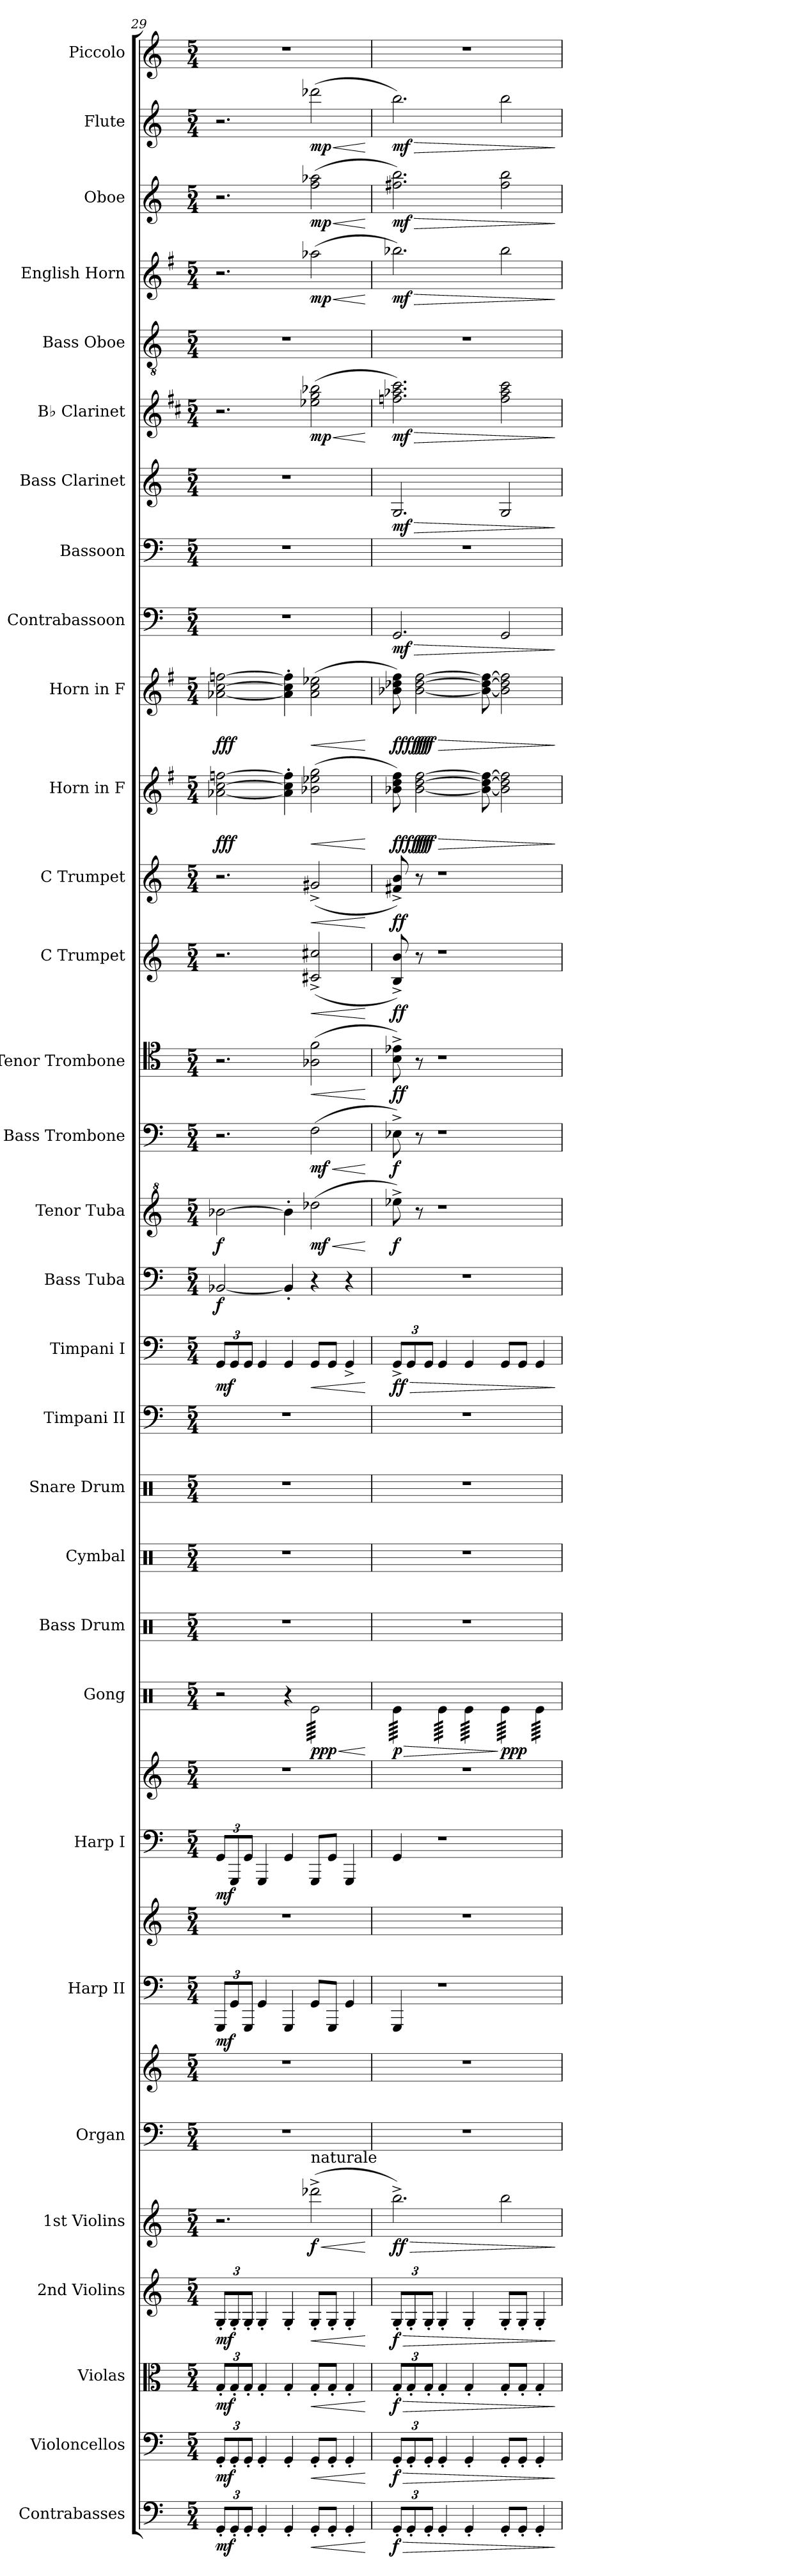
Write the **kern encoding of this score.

**kern	**dynam	**kern	**dynam	**kern	**dynam	**kern	**dynam	**kern	**dynam	**kern	**kern	**kern	**kern	**dynam	**kern	**kern	**dynam	**kern	**dynam	**kern	**kern	**kern	**kern	**kern	**dynam	**kern	**dynam	**kern	**dynam	**kern	**dynam	**kern	**dynam	**kern	**dynam	**kern	**dynam	**kern	**dynam	**kern	**dynam	**kern	**dynam	**kern	**kern	**dynam	**kern	**dynam	**kern	**kern	**dynam	**kern	**dynam	**kern	**dynam	**kern
*part31	*part31	*part30	*part30	*part29	*part29	*part28	*part28	*part27	*part27	*part26	*part26	*part25	*part25	*part25	*part24	*part24	*part24	*part23	*part23	*part22	*part21	*part20	*part19	*part18	*part18	*part17	*part17	*part16	*part16	*part15	*part15	*part14	*part14	*part13	*part13	*part12	*part12	*part11	*part11	*part10	*part10	*part9	*part9	*part8	*part7	*part7	*part6	*part6	*part5	*part4	*part4	*part3	*part3	*part2	*part2	*part1
*staff34	*staff34	*staff33	*staff33	*staff32	*staff32	*staff31	*staff31	*staff30	*staff30	*staff29	*staff28	*staff27	*staff26	*staff26/27	*staff25	*staff24	*staff24/25	*staff23	*staff23	*staff22	*staff21	*staff20	*staff19	*staff18	*staff18	*staff17	*staff17	*staff16	*staff16	*staff15	*staff15	*staff14	*staff14	*staff13	*staff13	*staff12	*staff12	*staff11	*staff11	*staff10	*staff10	*staff9	*staff9	*staff8	*staff7	*staff7	*staff6	*staff6	*staff5	*staff4	*staff4	*staff3	*staff3	*staff2	*staff2	*staff1
*I"Contrabasses	*	*I"Violoncellos	*	*I"Violas	*	*I"2nd Violins	*	*I"1st Violins	*	*I"Organ	*	*I"Harp II	*	*	*I"Harp I	*	*	*I"Gong	*	*I"Bass Drum	*I"Cymbal	*I"Snare Drum	*I"Timpani II	*I"Timpani I	*	*I"Bass Tuba	*	*I"Tenor Tuba	*	*I"Bass Trombone	*	*I"Tenor Trombone	*	*I"C Trumpet	*	*I"C Trumpet	*	*I"Horn in F	*	*I"Horn in F	*	*I"Contrabassoon	*	*I"Bassoon	*I"Bass Clarinet	*	*I"B♭ Clarinet	*	*I"Bass Oboe	*I"English Horn	*	*I"Oboe	*	*I"Flute	*	*I"Piccolo
*I'Cbs.	*	*I'Vcs.	*	*I'Vlas.	*	*I'Vlns.	*	*I'Vlns.	*	*I'Org.	*	*I'Hrp.	*	*	*I'Hrp.	*	*	*	*	*I'B. Dr.	*I'Cym.	*I'Sn. Dr.	*I'Timp.	*I'Timp.	*	*I'Tba.	*	*	*	*I'B. Tbn.	*	*I'T. Tbn.	*	*I'C Tpt.	*	*I'C Tpt.	*	*	*	*	*	*I'Cbsn.	*	*I'Bsn.	*I'B. Cl.	*	*I'B♭ Cl.	*	*	*I'E. Hn.	*	*I'Ob.	*	*I'Fl.	*	*I'Picc.
*clefF4	*	*clefF4	*	*clefC3	*	*clefG2	*	*clefG2	*	*clefF4	*clefG2	*clefF4	*clefG2	*	*clefF4	*clefG2	*	*clefX	*	*clefX	*clefX	*clefX	*clefF4	*clefF4	*	*clefF4	*	*clefG^2	*	*clefF4	*	*clefC4	*	*clefG2	*	*clefG2	*	*clefG2	*	*clefG2	*	*clefF4	*	*clefF4	*clefG2	*	*clefG2	*	*clefGv2	*clefG2	*	*clefG2	*	*clefG2	*	*clefG2
*ITrd7c12	*	*	*	*	*	*	*	*	*	*	*	*	*	*	*	*	*	*	*	*	*	*	*	*	*	*	*	*ITrd15c26	*	*	*	*	*	*	*	*	*	*ITrd4c7	*	*ITrd4c7	*	*ITrd7c12	*	*	*ITrd8c14	*	*ITrd1c2	*	*	*ITrd4c7	*	*	*	*	*	*ITrd-7c-12
*k[]	*	*k[]	*	*k[]	*	*k[]	*	*k[]	*	*k[]	*k[]	*k[]	*k[]	*	*k[]	*k[]	*	*k[]	*	*k[]	*k[]	*k[]	*k[]	*k[]	*	*k[]	*	*k[]	*	*k[]	*	*k[]	*	*k[]	*	*k[]	*	*k[]	*	*k[]	*	*k[]	*	*k[]	*k[]	*	*k[]	*	*k[]	*k[]	*	*k[]	*	*k[]	*	*k[]
*M5/4	*	*M5/4	*	*M5/4	*	*M5/4	*	*M5/4	*	*M5/4	*M5/4	*M5/4	*M5/4	*	*M5/4	*M5/4	*	*M5/4	*	*M5/4	*M5/4	*M5/4	*M5/4	*M5/4	*	*M5/4	*	*M5/4	*	*M5/4	*	*M5/4	*	*M5/4	*	*M5/4	*	*M5/4	*	*M5/4	*	*M5/4	*	*M5/4	*M5/4	*	*M5/4	*	*M5/4	*M5/4	*	*M5/4	*	*M5/4	*	*M5/4
*Xbrackettup	*	*Xbrackettup	*	*Xbrackettup	*	*Xbrackettup	*	*	*	*	*	*Xbrackettup	*	*	*Xbrackettup	*	*	*	*	*	*	*	*	*Xbrackettup	*	*	*	*	*	*	*	*	*	*	*	*	*	*	*	*	*	*	*	*	*	*	*	*	*	*	*	*	*	*	*	*
=29	=29	=29	=29	=29	=29	=29	=29	=29	=29	=29	=29	=29	=29	=29	=29	=29	=29	=29	=29	=29	=29	=29	=29	=29	=29	=29	=29	=29	=29	=29	=29	=29	=29	=29	=29	=29	=29	=29	=29	=29	=29	=29	=29	=29	=29	=29	=29	=29	=29	=29	=29	=29	=29	=29	=29	=29
!	!LO:DY:b	!	!LO:DY:b	!	!LO:DY:b	!	!LO:DY:b	!	!	!	!	!	!	!LO:DY:b=2	!	!	!LO:DY:b=2	!	!	!	!	!	!	!	!LO:DY:b	!	!LO:DY:b	!	!LO:DY:b	!	!	!	!	!	!	!	!	!	!LO:DY:b	!	!	!	!	!	!	!	!	!	!	!	!	!	!	!	!	!
!	!	!	!	!	!	!	!	!	!	!	!	!	!	!	!	!	!	!	!	!	!	!	!	!	!	!	!	!	!	!	!	!	!	!	!	!	!	!	!LO:DY:n=1:b	!	!	!	!	!	!	!	!	!	!	!	!	!	!	!	!	!
!	!	!	!	!	!	!	!	!	!	!	!	!	!	!	!	!	!	!	!	!	!	!	!	!	!	!	!	!	!	!	!	!	!	!	!	!	!	!	!LO:DY:n=2:b	!	!LO:DY:b	!	!	!	!	!	!	!	!	!	!	!	!	!	!	!
!	!	!	!	!	!	!	!	!	!	!	!	!	!	!	!	!	!	!	!	!	!	!	!	!	!	!	!	!	!	!	!	!	!	!	!	!	!	!	!	!	!LO:DY:n=1:b	!	!	!	!	!	!	!	!	!	!	!	!	!	!	!
!	!	!	!	!	!	!	!	!	!	!	!	!	!	!	!	!	!	!	!	!	!	!	!	!	!	!	!	!	!	!	!	!	!	!	!	!	!	!	!	!	!LO:DY:n=2:b	!	!	!	!	!	!	!	!	!	!	!	!	!	!	!
12GGG'/L	mf	12GG'/L	mf	12G'/L	mf	12G'/L	mf	2.r	.	4%5r	4%5r	12GGG/L	4%5r	mf	12GG/L	4%5r	mf	2r	.	4%5r	4%5r	4%5r	4%5r	12GG/L	mf	[2BB-X/	f	[2B-X\	f	2.r	.	2.r	.	2.r	.	2.r	.	[2d-X\ [2f\ [2b-X\	f f f	[2d-X\ [2f\ [2b-X\	f f f	4%5r	.	4%5r	4%5r	.	2.r	.	4%5r	2.r	.	2.r	.	2.r	.	4%5r
12GGG'/	.	12GG'/	.	12G'/	.	12G'/	.	.	.	.	.	12GG/	.	.	12GGG/	.	.	.	.	.	.	.	.	12GG/	.	.	.	.	.	.	.	.	.	.	.	.	.	.	.	.	.	.	.	.	.	.	.	.	.	.	.	.	.	.	.	.
12GGG'/J	.	12GG'/J	.	12G'/J	.	12G'/J	.	.	.	.	.	12GGG/J	.	.	12GG/J	.	.	.	.	.	.	.	.	12GG/J	.	.	.	.	.	.	.	.	.	.	.	.	.	.	.	.	.	.	.	.	.	.	.	.	.	.	.	.	.	.	.	.
4GGG'/	.	4GG'/	.	4G'/	.	4G'/	.	.	.	.	.	4GG/	.	.	4GGG/	.	.	.	.	.	.	.	.	4GG/	.	.	.	.	.	.	.	.	.	.	.	.	.	.	.	.	.	.	.	.	.	.	.	.	.	.	.	.	.	.	.	.
4GGG'/	.	4GG'/	.	4G'/	.	4G'/	.	.	.	.	.	4GGG/	.	.	4GG/	.	.	4r	.	.	.	.	.	4GG/	.	4BB-'/]	.	4B-'\]	.	.	.	.	.	.	.	.	.	4d-\]' 4f\]' 4b-\]'	.	4d-\]' 4f\]' 4b-\]'	.	.	.	.	.	.	.	.	.	.	.	.	.	.	.	.
!	!	!	!	!	!	!	!	!LO:TX:a:t=naturale	!	!	!	!	!	!	!	!	!	!	!	!	!	!	!	!	!	!	!	!	!	!	!	!	!	!	!	!	!	!	!	!	!	!	!	!	!	!	!	!	!	!	!	!	!	!	!	!
!	!LO:HP:b	!	!LO:HP:b	!	!LO:HP:b	!	!LO:HP:b	!	!LO:HP:b	!	!	!	!	!	!	!	!	!	!LO:HP:b	!	!	!	!	!	!LO:HP:b	!	!	!	!LO:HP:b	!	!LO:HP:b	!	!LO:HP:b	!	!LO:HP:b	!	!LO:HP:b	!	!LO:HP:b	!	!LO:HP:b	!	!	!	!	!	!	!LO:HP:b	!	!	!LO:HP:b	!	!LO:HP:b	!	!LO:HP:b	!
!	!	!	!	!	!	!	!	!	!LO:DY:n=1:b	!	!	!	!	!	!	!	!	!	!LO:DY:n=1:b	!	!	!	!	!	!	!	!	!	!LO:DY:n=1:b	!	!LO:DY:n=1:b	!	!LO:DY:n=1:b	!	!	!	!	!	!	!	!	!	!	!	!	!	!	!	!	!	!	!	!	!	!	!
!	!	!	!	!	!	!	!	!	!	!	!	!	!	!	!	!	!	!	!	!	!	!	!	!	!	!	!	!	!	!	!	!	!LO:DY:n=2:b	!	!LO:DY:n=1:b	!	!	!	!	!	!	!	!	!	!	!	!	!	!	!	!	!	!	!	!	!
!	!	!	!	!	!	!	!	!	!	!	!	!	!	!	!	!	!	!	!	!	!	!	!	!	!	!	!	!	!	!	!	!	!	!	!LO:DY:n=2:b	!	!LO:DY:n=1:b	!	!	!	!	!	!	!	!	!	!	!	!	!	!	!	!	!	!	!
!	!	!	!	!	!	!	!	!	!	!	!	!	!	!	!	!	!	!	!	!	!	!	!	!	!	!	!	!	!	!	!	!	!	!	!	!	!LO:DY:n=2:b	!	!LO:DY:n=3:b	!	!	!	!	!	!	!	!	!	!	!	!	!	!	!	!	!
!	!	!	!	!	!	!	!	!	!	!	!	!	!	!	!	!	!	!	!	!	!	!	!	!	!	!	!	!	!	!	!	!	!	!	!	!	!	!	!LO:DY:n=4:b	!	!	!	!	!	!	!	!	!	!	!	!	!	!	!	!	!
!	!	!	!	!	!	!	!	!	!	!	!	!	!	!	!	!	!	!	!	!	!	!	!	!	!	!	!	!	!	!	!	!	!	!	!	!	!	!	!LO:DY:n=5:b	!	!LO:DY:n=3:b	!	!	!	!	!	!	!	!	!	!	!	!	!	!	!
!	!	!	!	!	!	!	!	!	!	!	!	!	!	!	!	!	!	!	!	!	!	!	!	!	!	!	!	!	!	!	!	!	!	!	!	!	!	!	!	!	!LO:DY:n=4:b	!	!	!	!	!	!	!	!	!	!	!	!	!	!	!
!	!	!	!	!	!	!	!	!	!	!	!	!	!	!	!	!	!	!	!	!	!	!	!	!	!	!	!	!	!	!	!	!	!	!	!	!	!	!	!	!	!LO:DY:n=5:b	!	!	!	!	!	!	!LO:DY:n=1:b	!	!	!LO:DY:n=1:b	!	!LO:DY:n=1:b	!	!LO:DY:n=1:b	!
*	*	*	*	*	*	*	*	*	*	*	*	*	*	*	*	*	*	*tremolo	*	*	*	*	*	*	*	*	*	*	*	*	*	*	*	*	*	*	*	*	*	*	*	*	*	*	*	*	*	*	*	*	*	*	*	*	*	*
8GGG'/L	<	8GG'/L	<	8G'/L	<	8G'/L	<	(2ddd-X^\	< f	.	.	8GG/L	.	.	8GGG/L	.	.	64Re\LLLL	< ppp	.	.	.	.	8GG/L	<	4r	.	(2d-X\	< mf	(2F\	< mf	(2A-X\ 2f\	< mf mf	(2c#X/^ 2cc#X/^	< mf mf	(2g#X^/	< mf mf	(2e-X\ 2a-X\ 2cc\	< mf mf mf	(2d-\ 2f\ 2a-X\	< mf mf mf	.	.	.	.	.	(2dd-X\ 2ff\ 2aa-X\	< mp	.	(2dd-X\	< mp	(2ff\ 2aa-X\	< mp	(2ddd-X\	< mp	.
.	.	.	.	.	.	.	.	.	.	.	.	.	.	.	.	.	.	64Re\	.	.	.	.	.	.	.	.	.	.	.	.	.	.	.	.	.	.	.	.	.	.	.	.	.	.	.	.	.	.	.	.	.	.	.	.	.	.
.	.	.	.	.	.	.	.	.	.	.	.	.	.	.	.	.	.	64Re\	.	.	.	.	.	.	.	.	.	.	.	.	.	.	.	.	.	.	.	.	.	.	.	.	.	.	.	.	.	.	.	.	.	.	.	.	.	.
.	.	.	.	.	.	.	.	.	.	.	.	.	.	.	.	.	.	64Re\	.	.	.	.	.	.	.	.	.	.	.	.	.	.	.	.	.	.	.	.	.	.	.	.	.	.	.	.	.	.	.	.	.	.	.	.	.	.
.	.	.	.	.	.	.	.	.	.	.	.	.	.	.	.	.	.	64Re\	.	.	.	.	.	.	.	.	.	.	.	.	.	.	.	.	.	.	.	.	.	.	.	.	.	.	.	.	.	.	.	.	.	.	.	.	.	.
.	.	.	.	.	.	.	.	.	.	.	.	.	.	.	.	.	.	64Re\	.	.	.	.	.	.	.	.	.	.	.	.	.	.	.	.	.	.	.	.	.	.	.	.	.	.	.	.	.	.	.	.	.	.	.	.	.	.
.	.	.	.	.	.	.	.	.	.	.	.	.	.	.	.	.	.	64Re\	.	.	.	.	.	.	.	.	.	.	.	.	.	.	.	.	.	.	.	.	.	.	.	.	.	.	.	.	.	.	.	.	.	.	.	.	.	.
.	.	.	.	.	.	.	.	.	.	.	.	.	.	.	.	.	.	64Re\	.	.	.	.	.	.	.	.	.	.	.	.	.	.	.	.	.	.	.	.	.	.	.	.	.	.	.	.	.	.	.	.	.	.	.	.	.	.
8GGG'/J	.	8GG'/J	.	8G'/J	.	8G'/J	.	.	.	.	.	8GGG/J	.	.	8GG/J	.	.	64Re\	.	.	.	.	.	8GG/J	.	.	.	.	.	.	.	.	.	.	.	.	.	.	.	.	.	.	.	.	.	.	.	.	.	.	.	.	.	.	.	.
.	.	.	.	.	.	.	.	.	.	.	.	.	.	.	.	.	.	64Re\	.	.	.	.	.	.	.	.	.	.	.	.	.	.	.	.	.	.	.	.	.	.	.	.	.	.	.	.	.	.	.	.	.	.	.	.	.	.
.	.	.	.	.	.	.	.	.	.	.	.	.	.	.	.	.	.	64Re\	.	.	.	.	.	.	.	.	.	.	.	.	.	.	.	.	.	.	.	.	.	.	.	.	.	.	.	.	.	.	.	.	.	.	.	.	.	.
.	.	.	.	.	.	.	.	.	.	.	.	.	.	.	.	.	.	64Re\	.	.	.	.	.	.	.	.	.	.	.	.	.	.	.	.	.	.	.	.	.	.	.	.	.	.	.	.	.	.	.	.	.	.	.	.	.	.
.	.	.	.	.	.	.	.	.	.	.	.	.	.	.	.	.	.	64Re\	.	.	.	.	.	.	.	.	.	.	.	.	.	.	.	.	.	.	.	.	.	.	.	.	.	.	.	.	.	.	.	.	.	.	.	.	.	.
.	.	.	.	.	.	.	.	.	.	.	.	.	.	.	.	.	.	64Re\	.	.	.	.	.	.	.	.	.	.	.	.	.	.	.	.	.	.	.	.	.	.	.	.	.	.	.	.	.	.	.	.	.	.	.	.	.	.
.	.	.	.	.	.	.	.	.	.	.	.	.	.	.	.	.	.	64Re\	.	.	.	.	.	.	.	.	.	.	.	.	.	.	.	.	.	.	.	.	.	.	.	.	.	.	.	.	.	.	.	.	.	.	.	.	.	.
.	.	.	.	.	.	.	.	.	.	.	.	.	.	.	.	.	.	64Re\	.	.	.	.	.	.	.	.	.	.	.	.	.	.	.	.	.	.	.	.	.	.	.	.	.	.	.	.	.	.	.	.	.	.	.	.	.	.
4GGG'/	.	4GG'/	.	4G'/	.	4G'/	.	.	.	.	.	4GG/	.	.	4GGG/	.	.	64Re\	.	.	.	.	.	4GG^/	.	4r	.	.	.	.	.	.	.	.	.	.	.	.	.	.	.	.	.	.	.	.	.	.	.	.	.	.	.	.	.	.
.	.	.	.	.	.	.	.	.	.	.	.	.	.	.	.	.	.	64Re\	.	.	.	.	.	.	.	.	.	.	.	.	.	.	.	.	.	.	.	.	.	.	.	.	.	.	.	.	.	.	.	.	.	.	.	.	.	.
.	.	.	.	.	.	.	.	.	.	.	.	.	.	.	.	.	.	64Re\	.	.	.	.	.	.	.	.	.	.	.	.	.	.	.	.	.	.	.	.	.	.	.	.	.	.	.	.	.	.	.	.	.	.	.	.	.	.
.	.	.	.	.	.	.	.	.	.	.	.	.	.	.	.	.	.	64Re\	.	.	.	.	.	.	.	.	.	.	.	.	.	.	.	.	.	.	.	.	.	.	.	.	.	.	.	.	.	.	.	.	.	.	.	.	.	.
.	.	.	.	.	.	.	.	.	.	.	.	.	.	.	.	.	.	64Re\	.	.	.	.	.	.	.	.	.	.	.	.	.	.	.	.	.	.	.	.	.	.	.	.	.	.	.	.	.	.	.	.	.	.	.	.	.	.
.	.	.	.	.	.	.	.	.	.	.	.	.	.	.	.	.	.	64Re\	.	.	.	.	.	.	.	.	.	.	.	.	.	.	.	.	.	.	.	.	.	.	.	.	.	.	.	.	.	.	.	.	.	.	.	.	.	.
.	.	.	.	.	.	.	.	.	.	.	.	.	.	.	.	.	.	64Re\	.	.	.	.	.	.	.	.	.	.	.	.	.	.	.	.	.	.	.	.	.	.	.	.	.	.	.	.	.	.	.	.	.	.	.	.	.	.
.	.	.	.	.	.	.	.	.	.	.	.	.	.	.	.	.	.	64Re\	.	.	.	.	.	.	.	.	.	.	.	.	.	.	.	.	.	.	.	.	.	.	.	.	.	.	.	.	.	.	.	.	.	.	.	.	.	.
.	.	.	.	.	.	.	.	.	.	.	.	.	.	.	.	.	.	64Re\	.	.	.	.	.	.	.	.	.	.	.	.	.	.	.	.	.	.	.	.	.	.	.	.	.	.	.	.	.	.	.	.	.	.	.	.	.	.
.	.	.	.	.	.	.	.	.	.	.	.	.	.	.	.	.	.	64Re\	.	.	.	.	.	.	.	.	.	.	.	.	.	.	.	.	.	.	.	.	.	.	.	.	.	.	.	.	.	.	.	.	.	.	.	.	.	.
.	.	.	.	.	.	.	.	.	.	.	.	.	.	.	.	.	.	64Re\	.	.	.	.	.	.	.	.	.	.	.	.	.	.	.	.	.	.	.	.	.	.	.	.	.	.	.	.	.	.	.	.	.	.	.	.	.	.
.	.	.	.	.	.	.	.	.	.	.	.	.	.	.	.	.	.	64Re\	.	.	.	.	.	.	.	.	.	.	.	.	.	.	.	.	.	.	.	.	.	.	.	.	.	.	.	.	.	.	.	.	.	.	.	.	.	.
.	.	.	.	.	.	.	.	.	.	.	.	.	.	.	.	.	.	64Re\	.	.	.	.	.	.	.	.	.	.	.	.	.	.	.	.	.	.	.	.	.	.	.	.	.	.	.	.	.	.	.	.	.	.	.	.	.	.
.	.	.	.	.	.	.	.	.	.	.	.	.	.	.	.	.	.	64Re\	.	.	.	.	.	.	.	.	.	.	.	.	.	.	.	.	.	.	.	.	.	.	.	.	.	.	.	.	.	.	.	.	.	.	.	.	.	.
.	.	.	.	.	.	.	.	.	.	.	.	.	.	.	.	.	.	64Re\	.	.	.	.	.	.	.	.	.	.	.	.	.	.	.	.	.	.	.	.	.	.	.	.	.	.	.	.	.	.	.	.	.	.	.	.	.	.
.	.	.	.	.	.	.	.	.	.	.	.	.	.	.	.	.	.	64Re\JJJJ	.	.	.	.	.	.	.	.	.	.	.	.	.	.	.	.	.	.	.	.	.	.	.	.	.	.	.	.	.	.	.	.	.	.	.	.	.	.
.	[	.	[	.	[	.	[	.	[	.	.	.	.	.	.	.	.	.	[	.	.	.	.	.	[	.	.	.	[	.	[	.	[	.	[	.	[	.	[	.	[	.	.	.	.	.	.	[	.	.	[	.	[	.	[	.
=30	=30	=30	=30	=30	=30	=30	=30	=30	=30	=30	=30	=30	=30	=30	=30	=30	=30	=30	=30	=30	=30	=30	=30	=30	=30	=30	=30	=30	=30	=30	=30	=30	=30	=30	=30	=30	=30	=30	=30	=30	=30	=30	=30	=30	=30	=30	=30	=30	=30	=30	=30	=30	=30	=30	=30	=30
!	!LO:HP:b	!	!LO:HP:b	!	!LO:HP:b	!	!LO:HP:b	!	!LO:HP:b	!	!	!	!	!	!	!	!	!	!LO:HP:b	!	!	!	!	!	!LO:HP:b	!	!	!	!	!	!	!	!	!	!	!	!	!	!	!	!	!	!LO:HP:b	!	!	!LO:HP:b	!	!LO:HP:b	!	!	!LO:HP:b	!	!LO:HP:b	!	!LO:HP:b	!
!	!LO:DY:n=1:b	!	!LO:DY:n=1:b	!	!LO:DY:n=1:b	!	!LO:DY:n=1:b	!	!LO:DY:n=1:b	!	!	!	!	!	!	!	!	!	!LO:DY:n=1:b	!	!	!	!	!	!LO:DY:n=1:b	!	!	!	!LO:DY:b	!	!LO:DY:b	!	!LO:DY:b	!	!	!	!	!	!	!	!	!	!	!	!	!	!	!	!	!	!	!	!	!	!	!
!	!	!	!	!	!	!	!	!	!	!	!	!	!	!	!	!	!	!	!	!	!	!	!	!	!	!	!	!	!	!	!	!	!LO:DY:n=1:b	!	!LO:DY:b	!	!	!	!	!	!	!	!	!	!	!	!	!	!	!	!	!	!	!	!	!
!	!	!	!	!	!	!	!	!	!	!	!	!	!	!	!	!	!	!	!	!	!	!	!	!	!	!	!	!	!	!	!	!	!	!	!LO:DY:n=1:b	!	!LO:DY:b	!	!	!	!	!	!	!	!	!	!	!	!	!	!	!	!	!	!	!
!	!	!	!	!	!	!	!	!	!	!	!	!	!	!	!	!	!	!	!	!	!	!	!	!	!	!	!	!	!	!	!	!	!	!	!	!	!LO:DY:n=1:b	!	!LO:DY:b	!	!	!	!	!	!	!	!	!	!	!	!	!	!	!	!	!
!	!	!	!	!	!	!	!	!	!	!	!	!	!	!	!	!	!	!	!	!	!	!	!	!	!	!	!	!	!	!	!	!	!	!	!	!	!	!	!LO:DY:n=1:b	!	!	!	!	!	!	!	!	!	!	!	!	!	!	!	!	!
!	!	!	!	!	!	!	!	!	!	!	!	!	!	!	!	!	!	!	!	!	!	!	!	!	!	!	!	!	!	!	!	!	!	!	!	!	!	!	!LO:DY:n=2:b	!	!LO:DY:b	!	!	!	!	!	!	!	!	!	!	!	!	!	!	!
!	!	!	!	!	!	!	!	!	!	!	!	!	!	!	!	!	!	!	!	!	!	!	!	!	!	!	!	!	!	!	!	!	!	!	!	!	!	!	!	!	!LO:DY:n=1:b	!	!	!	!	!	!	!	!	!	!	!	!	!	!	!
!	!	!	!	!	!	!	!	!	!	!	!	!	!	!	!	!	!	!	!	!	!	!	!	!	!	!	!	!	!	!	!	!	!	!	!	!	!	!	!	!	!LO:DY:n=2:b	!	!LO:DY:n=1:b	!	!	!LO:DY:n=1:b	!	!LO:DY:n=1:b	!	!	!LO:DY:n=1:b	!	!LO:DY:n=1:b	!	!LO:DY:n=1:b	!
12GGG'/L	> f	12GG'/L	> f	12G'/L	> f	12G'/L	> f	2.bb^\)	> ff	4%5r	4%5r	4GGG/	4%5r	.	4GG/	4%5r	.	64Re\LLLL	> p	4%5r	4%5r	4%5r	4%5r	12GG^/L	> ff	4%5r	.	8e-X^\)	f	8E-X^\)	f	8B\^ 8e-X\^)	f f	8B/^ 8b/^)	f f	8f#X/^ 8b/^)	f f	8e-X\ 8g\ 8b\)	ff ff ff	8e-X\ 8g-X\ 8b\)	ff ff ff	2.GGG/	> mf	4%5r	2.GG/	> mf	2.ee-X\ 2.gg-X\ 2.bb\)	> mf	4%5r	2.ee-X\)	> mf	2.ff#X\ 2.bb\)	> mf	2.bb\)	> mf	4%5r
.	.	.	.	.	.	.	.	.	.	.	.	.	.	.	.	.	.	64Re\	.	.	.	.	.	.	.	.	.	.	.	.	.	.	.	.	.	.	.	.	.	.	.	.	.	.	.	.	.	.	.	.	.	.	.	.	.	.
.	.	.	.	.	.	.	.	.	.	.	.	.	.	.	.	.	.	64Re\	.	.	.	.	.	.	.	.	.	.	.	.	.	.	.	.	.	.	.	.	.	.	.	.	.	.	.	.	.	.	.	.	.	.	.	.	.	.
.	.	.	.	.	.	.	.	.	.	.	.	.	.	.	.	.	.	64Re\	.	.	.	.	.	.	.	.	.	.	.	.	.	.	.	.	.	.	.	.	.	.	.	.	.	.	.	.	.	.	.	.	.	.	.	.	.	.
.	.	.	.	.	.	.	.	.	.	.	.	.	.	.	.	.	.	64Re\	.	.	.	.	.	.	.	.	.	.	.	.	.	.	.	.	.	.	.	.	.	.	.	.	.	.	.	.	.	.	.	.	.	.	.	.	.	.
.	.	.	.	.	.	.	.	.	.	.	.	.	.	.	.	.	.	64Re\	.	.	.	.	.	.	.	.	.	.	.	.	.	.	.	.	.	.	.	.	.	.	.	.	.	.	.	.	.	.	.	.	.	.	.	.	.	.
12GGG'/	.	12GG'/	.	12G'/	.	12G'/	.	.	.	.	.	.	.	.	.	.	.	.	.	.	.	.	.	12GG/	.	.	.	.	.	.	.	.	.	.	.	.	.	.	.	.	.	.	.	.	.	.	.	.	.	.	.	.	.	.	.	.
.	.	.	.	.	.	.	.	.	.	.	.	.	.	.	.	.	.	64Re\	.	.	.	.	.	.	.	.	.	.	.	.	.	.	.	.	.	.	.	.	.	.	.	.	.	.	.	.	.	.	.	.	.	.	.	.	.	.
.	.	.	.	.	.	.	.	.	.	.	.	.	.	.	.	.	.	64Re\	.	.	.	.	.	.	.	.	.	.	.	.	.	.	.	.	.	.	.	.	.	.	.	.	.	.	.	.	.	.	.	.	.	.	.	.	.	.
!	!	!	!	!	!	!	!	!	!	!	!	!	!	!	!	!	!	!	!	!	!	!	!	!	!	!	!	!	!	!	!	!	!	!	!	!	!	!	!LO:HP:b	!	!LO:HP:b	!	!	!	!	!	!	!	!	!	!	!	!	!	!	!
!	!	!	!	!	!	!	!	!	!	!	!	!	!	!	!	!	!	!	!	!	!	!	!	!	!	!	!	!	!	!	!	!	!	!	!	!	!	!	!LO:DY:n=3:b	!	!	!	!	!	!	!	!	!	!	!	!	!	!	!	!	!
!	!	!	!	!	!	!	!	!	!	!	!	!	!	!	!	!	!	!	!	!	!	!	!	!	!	!	!	!	!	!	!	!	!	!	!	!	!	!	!LO:DY:n=4:b	!	!	!	!	!	!	!	!	!	!	!	!	!	!	!	!	!
!	!	!	!	!	!	!	!	!	!	!	!	!	!	!	!	!	!	!	!	!	!	!	!	!	!	!	!	!	!	!	!	!	!	!	!	!	!	!	!LO:DY:n=5:b	!	!LO:DY:n=3:b	!	!	!	!	!	!	!	!	!	!	!	!	!	!	!
!	!	!	!	!	!	!	!	!	!	!	!	!	!	!	!	!	!	!	!	!	!	!	!	!	!	!	!	!	!	!	!	!	!	!	!	!	!	!	!	!	!LO:DY:n=4:b	!	!	!	!	!	!	!	!	!	!	!	!	!	!	!
!	!	!	!	!	!	!	!	!	!	!	!	!	!	!	!	!	!	!	!	!	!	!	!	!	!	!	!	!	!	!	!	!	!	!	!	!	!	!	!	!	!LO:DY:n=5:b	!	!	!	!	!	!	!	!	!	!	!	!	!	!	!
.	.	.	.	.	.	.	.	.	.	.	.	.	.	.	.	.	.	64Re\	.	.	.	.	.	.	.	.	.	8r	.	8r	.	8r	.	8r	.	8r	.	[2e-\ [2g\ [2b\	> f f f	[2e-\ [2g-\ [2b\	> f f f	.	.	.	.	.	.	.	.	.	.	.	.	.	.	.
.	.	.	.	.	.	.	.	.	.	.	.	.	.	.	.	.	.	64Re\	.	.	.	.	.	.	.	.	.	.	.	.	.	.	.	.	.	.	.	.	.	.	.	.	.	.	.	.	.	.	.	.	.	.	.	.	.	.
.	.	.	.	.	.	.	.	.	.	.	.	.	.	.	.	.	.	64Re\	.	.	.	.	.	.	.	.	.	.	.	.	.	.	.	.	.	.	.	.	.	.	.	.	.	.	.	.	.	.	.	.	.	.	.	.	.	.
12GGG'/J	.	12GG'/J	.	12G'/J	.	12G'/J	.	.	.	.	.	.	.	.	.	.	.	.	.	.	.	.	.	12GG/J	.	.	.	.	.	.	.	.	.	.	.	.	.	.	.	.	.	.	.	.	.	.	.	.	.	.	.	.	.	.	.	.
.	.	.	.	.	.	.	.	.	.	.	.	.	.	.	.	.	.	64Re\	.	.	.	.	.	.	.	.	.	.	.	.	.	.	.	.	.	.	.	.	.	.	.	.	.	.	.	.	.	.	.	.	.	.	.	.	.	.
.	.	.	.	.	.	.	.	.	.	.	.	.	.	.	.	.	.	64Re\	.	.	.	.	.	.	.	.	.	.	.	.	.	.	.	.	.	.	.	.	.	.	.	.	.	.	.	.	.	.	.	.	.	.	.	.	.	.
.	.	.	.	.	.	.	.	.	.	.	.	.	.	.	.	.	.	64Re\	.	.	.	.	.	.	.	.	.	.	.	.	.	.	.	.	.	.	.	.	.	.	.	.	.	.	.	.	.	.	.	.	.	.	.	.	.	.
.	.	.	.	.	.	.	.	.	.	.	.	.	.	.	.	.	.	64Re\	.	.	.	.	.	.	.	.	.	.	.	.	.	.	.	.	.	.	.	.	.	.	.	.	.	.	.	.	.	.	.	.	.	.	.	.	.	.
.	.	.	.	.	.	.	.	.	.	.	.	.	.	.	.	.	.	64Re\JJJJ	.	.	.	.	.	.	.	.	.	.	.	.	.	.	.	.	.	.	.	.	.	.	.	.	.	.	.	.	.	.	.	.	.	.	.	.	.	.
4GGG'/	.	4GG'/	.	4G'/	.	4G'/	.	.	.	.	.	1r	.	.	1r	.	.	64Re\LLLL	.	.	.	.	.	4GG/	.	.	.	1r	.	1r	.	1r	.	1r	.	1r	.	.	.	.	.	.	.	.	.	.	.	.	.	.	.	.	.	.	.	.
.	.	.	.	.	.	.	.	.	.	.	.	.	.	.	.	.	.	64Re\	.	.	.	.	.	.	.	.	.	.	.	.	.	.	.	.	.	.	.	.	.	.	.	.	.	.	.	.	.	.	.	.	.	.	.	.	.	.
.	.	.	.	.	.	.	.	.	.	.	.	.	.	.	.	.	.	64Re\	.	.	.	.	.	.	.	.	.	.	.	.	.	.	.	.	.	.	.	.	.	.	.	.	.	.	.	.	.	.	.	.	.	.	.	.	.	.
.	.	.	.	.	.	.	.	.	.	.	.	.	.	.	.	.	.	64Re\	.	.	.	.	.	.	.	.	.	.	.	.	.	.	.	.	.	.	.	.	.	.	.	.	.	.	.	.	.	.	.	.	.	.	.	.	.	.
.	.	.	.	.	.	.	.	.	.	.	.	.	.	.	.	.	.	64Re\	.	.	.	.	.	.	.	.	.	.	.	.	.	.	.	.	.	.	.	.	.	.	.	.	.	.	.	.	.	.	.	.	.	.	.	.	.	.
.	.	.	.	.	.	.	.	.	.	.	.	.	.	.	.	.	.	64Re\	.	.	.	.	.	.	.	.	.	.	.	.	.	.	.	.	.	.	.	.	.	.	.	.	.	.	.	.	.	.	.	.	.	.	.	.	.	.
.	.	.	.	.	.	.	.	.	.	.	.	.	.	.	.	.	.	64Re\	.	.	.	.	.	.	.	.	.	.	.	.	.	.	.	.	.	.	.	.	.	.	.	.	.	.	.	.	.	.	.	.	.	.	.	.	.	.
.	.	.	.	.	.	.	.	.	.	.	.	.	.	.	.	.	.	64Re\	.	.	.	.	.	.	.	.	.	.	.	.	.	.	.	.	.	.	.	.	.	.	.	.	.	.	.	.	.	.	.	.	.	.	.	.	.	.
.	.	.	.	.	.	.	.	.	.	.	.	.	.	.	.	.	.	64Re\	.	.	.	.	.	.	.	.	.	.	.	.	.	.	.	.	.	.	.	.	.	.	.	.	.	.	.	.	.	.	.	.	.	.	.	.	.	.
.	.	.	.	.	.	.	.	.	.	.	.	.	.	.	.	.	.	64Re\	.	.	.	.	.	.	.	.	.	.	.	.	.	.	.	.	.	.	.	.	.	.	.	.	.	.	.	.	.	.	.	.	.	.	.	.	.	.
.	.	.	.	.	.	.	.	.	.	.	.	.	.	.	.	.	.	64Re\	.	.	.	.	.	.	.	.	.	.	.	.	.	.	.	.	.	.	.	.	.	.	.	.	.	.	.	.	.	.	.	.	.	.	.	.	.	.
.	.	.	.	.	.	.	.	.	.	.	.	.	.	.	.	.	.	64Re\	.	.	.	.	.	.	.	.	.	.	.	.	.	.	.	.	.	.	.	.	.	.	.	.	.	.	.	.	.	.	.	.	.	.	.	.	.	.
.	.	.	.	.	.	.	.	.	.	.	.	.	.	.	.	.	.	64Re\	.	.	.	.	.	.	.	.	.	.	.	.	.	.	.	.	.	.	.	.	.	.	.	.	.	.	.	.	.	.	.	.	.	.	.	.	.	.
.	.	.	.	.	.	.	.	.	.	.	.	.	.	.	.	.	.	64Re\	.	.	.	.	.	.	.	.	.	.	.	.	.	.	.	.	.	.	.	.	.	.	.	.	.	.	.	.	.	.	.	.	.	.	.	.	.	.
.	.	.	.	.	.	.	.	.	.	.	.	.	.	.	.	.	.	64Re\	.	.	.	.	.	.	.	.	.	.	.	.	.	.	.	.	.	.	.	.	.	.	.	.	.	.	.	.	.	.	.	.	.	.	.	.	.	.
.	.	.	.	.	.	.	.	.	.	.	.	.	.	.	.	.	.	64Re\JJJJ	.	.	.	.	.	.	.	.	.	.	.	.	.	.	.	.	.	.	.	.	.	.	.	.	.	.	.	.	.	.	.	.	.	.	.	.	.	.
4GGG'/	.	4GG'/	.	4G'/	.	4G'/	.	.	.	.	.	.	.	.	.	.	.	64Re\LLLL	.	.	.	.	.	4GG/	.	.	.	.	.	.	.	.	.	.	.	.	.	.	.	.	.	.	.	.	.	.	.	.	.	.	.	.	.	.	.	.
.	.	.	.	.	.	.	.	.	.	.	.	.	.	.	.	.	.	64Re\	.	.	.	.	.	.	.	.	.	.	.	.	.	.	.	.	.	.	.	.	.	.	.	.	.	.	.	.	.	.	.	.	.	.	.	.	.	.
.	.	.	.	.	.	.	.	.	.	.	.	.	.	.	.	.	.	64Re\	.	.	.	.	.	.	.	.	.	.	.	.	.	.	.	.	.	.	.	.	.	.	.	.	.	.	.	.	.	.	.	.	.	.	.	.	.	.
.	.	.	.	.	.	.	.	.	.	.	.	.	.	.	.	.	.	64Re\	.	.	.	.	.	.	.	.	.	.	.	.	.	.	.	.	.	.	.	.	.	.	.	.	.	.	.	.	.	.	.	.	.	.	.	.	.	.
.	.	.	.	.	.	.	.	.	.	.	.	.	.	.	.	.	.	64Re\	.	.	.	.	.	.	.	.	.	.	.	.	.	.	.	.	.	.	.	.	.	.	.	.	.	.	.	.	.	.	.	.	.	.	.	.	.	.
.	.	.	.	.	.	.	.	.	.	.	.	.	.	.	.	.	.	64Re\	.	.	.	.	.	.	.	.	.	.	.	.	.	.	.	.	.	.	.	.	.	.	.	.	.	.	.	.	.	.	.	.	.	.	.	.	.	.
.	.	.	.	.	.	.	.	.	.	.	.	.	.	.	.	.	.	64Re\	.	.	.	.	.	.	.	.	.	.	.	.	.	.	.	.	.	.	.	.	.	.	.	.	.	.	.	.	.	.	.	.	.	.	.	.	.	.
.	.	.	.	.	.	.	.	.	.	.	.	.	.	.	.	.	.	64Re\	.	.	.	.	.	.	.	.	.	.	.	.	.	.	.	.	.	.	.	.	.	.	.	.	.	.	.	.	.	.	.	.	.	.	.	.	.	.
.	.	.	.	.	.	.	.	.	.	.	.	.	.	.	.	.	.	64Re\	.	.	.	.	.	.	.	.	.	.	.	.	.	.	.	.	.	.	.	8e-\_ 8g\_ 8b\_	.	8e-\_ 8g-\_ 8b\_	.	.	.	.	.	.	.	.	.	.	.	.	.	.	.	.
.	.	.	.	.	.	.	.	.	.	.	.	.	.	.	.	.	.	64Re\	.	.	.	.	.	.	.	.	.	.	.	.	.	.	.	.	.	.	.	.	.	.	.	.	.	.	.	.	.	.	.	.	.	.	.	.	.	.
.	.	.	.	.	.	.	.	.	.	.	.	.	.	.	.	.	.	64Re\	.	.	.	.	.	.	.	.	.	.	.	.	.	.	.	.	.	.	.	.	.	.	.	.	.	.	.	.	.	.	.	.	.	.	.	.	.	.
.	.	.	.	.	.	.	.	.	.	.	.	.	.	.	.	.	.	64Re\	.	.	.	.	.	.	.	.	.	.	.	.	.	.	.	.	.	.	.	.	.	.	.	.	.	.	.	.	.	.	.	.	.	.	.	.	.	.
.	.	.	.	.	.	.	.	.	.	.	.	.	.	.	.	.	.	64Re\	.	.	.	.	.	.	.	.	.	.	.	.	.	.	.	.	.	.	.	.	.	.	.	.	.	.	.	.	.	.	.	.	.	.	.	.	.	.
.	.	.	.	.	.	.	.	.	.	.	.	.	.	.	.	.	.	64Re\	.	.	.	.	.	.	.	.	.	.	.	.	.	.	.	.	.	.	.	.	.	.	.	.	.	.	.	.	.	.	.	.	.	.	.	.	.	.
.	.	.	.	.	.	.	.	.	.	.	.	.	.	.	.	.	.	64Re\	.	.	.	.	.	.	.	.	.	.	.	.	.	.	.	.	.	.	.	.	.	.	.	.	.	.	.	.	.	.	.	.	.	.	.	.	.	.
.	.	.	.	.	.	.	.	.	.	.	.	.	.	.	.	.	.	64Re\JJJJ	.	.	.	.	.	.	.	.	.	.	.	.	.	.	.	.	.	.	.	.	.	.	.	.	.	.	.	.	.	.	.	.	.	.	.	.	.	.
!	!	!	!	!	!	!	!	!	!	!	!	!	!	!	!	!	!	!	!LO:DY:n=2:b	!	!	!	!	!	!	!	!	!	!	!	!	!	!	!	!	!	!	!	!	!	!	!	!	!	!	!	!	!	!	!	!	!	!	!	!	!
8GGG'/L	.	8GG'/L	.	8G'/L	.	8G'/L	.	2bb\	.	.	.	.	.	.	.	.	.	64Re\LLLL	] ppp	.	.	.	.	8GG/L	.	.	.	.	.	.	.	.	.	.	.	.	.	2e-\] 2g\] 2b\]	.	2e-\] 2g-\] 2b\]	.	2GGG/	.	.	2GG/	.	2ee-\ 2gg-\ 2bb\	.	.	2ee-\	.	2ff#\ 2bb\	.	2bb\	.	.
.	.	.	.	.	.	.	.	.	.	.	.	.	.	.	.	.	.	64Re\	.	.	.	.	.	.	.	.	.	.	.	.	.	.	.	.	.	.	.	.	.	.	.	.	.	.	.	.	.	.	.	.	.	.	.	.	.	.
.	.	.	.	.	.	.	.	.	.	.	.	.	.	.	.	.	.	64Re\	.	.	.	.	.	.	.	.	.	.	.	.	.	.	.	.	.	.	.	.	.	.	.	.	.	.	.	.	.	.	.	.	.	.	.	.	.	.
.	.	.	.	.	.	.	.	.	.	.	.	.	.	.	.	.	.	64Re\	.	.	.	.	.	.	.	.	.	.	.	.	.	.	.	.	.	.	.	.	.	.	.	.	.	.	.	.	.	.	.	.	.	.	.	.	.	.
.	.	.	.	.	.	.	.	.	.	.	.	.	.	.	.	.	.	64Re\	.	.	.	.	.	.	.	.	.	.	.	.	.	.	.	.	.	.	.	.	.	.	.	.	.	.	.	.	.	.	.	.	.	.	.	.	.	.
.	.	.	.	.	.	.	.	.	.	.	.	.	.	.	.	.	.	64Re\	.	.	.	.	.	.	.	.	.	.	.	.	.	.	.	.	.	.	.	.	.	.	.	.	.	.	.	.	.	.	.	.	.	.	.	.	.	.
.	.	.	.	.	.	.	.	.	.	.	.	.	.	.	.	.	.	64Re\	.	.	.	.	.	.	.	.	.	.	.	.	.	.	.	.	.	.	.	.	.	.	.	.	.	.	.	.	.	.	.	.	.	.	.	.	.	.
.	.	.	.	.	.	.	.	.	.	.	.	.	.	.	.	.	.	64Re\	.	.	.	.	.	.	.	.	.	.	.	.	.	.	.	.	.	.	.	.	.	.	.	.	.	.	.	.	.	.	.	.	.	.	.	.	.	.
8GGG'/J	.	8GG'/J	.	8G'/J	.	8G'/J	.	.	.	.	.	.	.	.	.	.	.	64Re\	.	.	.	.	.	8GG/J	.	.	.	.	.	.	.	.	.	.	.	.	.	.	.	.	.	.	.	.	.	.	.	.	.	.	.	.	.	.	.	.
.	.	.	.	.	.	.	.	.	.	.	.	.	.	.	.	.	.	64Re\	.	.	.	.	.	.	.	.	.	.	.	.	.	.	.	.	.	.	.	.	.	.	.	.	.	.	.	.	.	.	.	.	.	.	.	.	.	.
.	.	.	.	.	.	.	.	.	.	.	.	.	.	.	.	.	.	64Re\	.	.	.	.	.	.	.	.	.	.	.	.	.	.	.	.	.	.	.	.	.	.	.	.	.	.	.	.	.	.	.	.	.	.	.	.	.	.
.	.	.	.	.	.	.	.	.	.	.	.	.	.	.	.	.	.	64Re\	.	.	.	.	.	.	.	.	.	.	.	.	.	.	.	.	.	.	.	.	.	.	.	.	.	.	.	.	.	.	.	.	.	.	.	.	.	.
.	.	.	.	.	.	.	.	.	.	.	.	.	.	.	.	.	.	64Re\	.	.	.	.	.	.	.	.	.	.	.	.	.	.	.	.	.	.	.	.	.	.	.	.	.	.	.	.	.	.	.	.	.	.	.	.	.	.
.	.	.	.	.	.	.	.	.	.	.	.	.	.	.	.	.	.	64Re\	.	.	.	.	.	.	.	.	.	.	.	.	.	.	.	.	.	.	.	.	.	.	.	.	.	.	.	.	.	.	.	.	.	.	.	.	.	.
.	.	.	.	.	.	.	.	.	.	.	.	.	.	.	.	.	.	64Re\	.	.	.	.	.	.	.	.	.	.	.	.	.	.	.	.	.	.	.	.	.	.	.	.	.	.	.	.	.	.	.	.	.	.	.	.	.	.
.	.	.	.	.	.	.	.	.	.	.	.	.	.	.	.	.	.	64Re\JJJJ	.	.	.	.	.	.	.	.	.	.	.	.	.	.	.	.	.	.	.	.	.	.	.	.	.	.	.	.	.	.	.	.	.	.	.	.	.	.
4GGG'/	.	4GG'/	.	4G'/	.	4G'/	.	.	.	.	.	.	.	.	.	.	.	64Re\LLLL	.	.	.	.	.	4GG/	.	.	.	.	.	.	.	.	.	.	.	.	.	.	.	.	.	.	.	.	.	.	.	.	.	.	.	.	.	.	.	.
.	.	.	.	.	.	.	.	.	.	.	.	.	.	.	.	.	.	64Re\	.	.	.	.	.	.	.	.	.	.	.	.	.	.	.	.	.	.	.	.	.	.	.	.	.	.	.	.	.	.	.	.	.	.	.	.	.	.
.	.	.	.	.	.	.	.	.	.	.	.	.	.	.	.	.	.	64Re\	.	.	.	.	.	.	.	.	.	.	.	.	.	.	.	.	.	.	.	.	.	.	.	.	.	.	.	.	.	.	.	.	.	.	.	.	.	.
.	.	.	.	.	.	.	.	.	.	.	.	.	.	.	.	.	.	64Re\	.	.	.	.	.	.	.	.	.	.	.	.	.	.	.	.	.	.	.	.	.	.	.	.	.	.	.	.	.	.	.	.	.	.	.	.	.	.
.	.	.	.	.	.	.	.	.	.	.	.	.	.	.	.	.	.	64Re\	.	.	.	.	.	.	.	.	.	.	.	.	.	.	.	.	.	.	.	.	.	.	.	.	.	.	.	.	.	.	.	.	.	.	.	.	.	.
.	.	.	.	.	.	.	.	.	.	.	.	.	.	.	.	.	.	64Re\	.	.	.	.	.	.	.	.	.	.	.	.	.	.	.	.	.	.	.	.	.	.	.	.	.	.	.	.	.	.	.	.	.	.	.	.	.	.
.	.	.	.	.	.	.	.	.	.	.	.	.	.	.	.	.	.	64Re\	.	.	.	.	.	.	.	.	.	.	.	.	.	.	.	.	.	.	.	.	.	.	.	.	.	.	.	.	.	.	.	.	.	.	.	.	.	.
.	.	.	.	.	.	.	.	.	.	.	.	.	.	.	.	.	.	64Re\	.	.	.	.	.	.	.	.	.	.	.	.	.	.	.	.	.	.	.	.	.	.	.	.	.	.	.	.	.	.	.	.	.	.	.	.	.	.
.	.	.	.	.	.	.	.	.	.	.	.	.	.	.	.	.	.	64Re\	.	.	.	.	.	.	.	.	.	.	.	.	.	.	.	.	.	.	.	.	.	.	.	.	.	.	.	.	.	.	.	.	.	.	.	.	.	.
.	.	.	.	.	.	.	.	.	.	.	.	.	.	.	.	.	.	64Re\	.	.	.	.	.	.	.	.	.	.	.	.	.	.	.	.	.	.	.	.	.	.	.	.	.	.	.	.	.	.	.	.	.	.	.	.	.	.
.	.	.	.	.	.	.	.	.	.	.	.	.	.	.	.	.	.	64Re\	.	.	.	.	.	.	.	.	.	.	.	.	.	.	.	.	.	.	.	.	.	.	.	.	.	.	.	.	.	.	.	.	.	.	.	.	.	.
.	.	.	.	.	.	.	.	.	.	.	.	.	.	.	.	.	.	64Re\	.	.	.	.	.	.	.	.	.	.	.	.	.	.	.	.	.	.	.	.	.	.	.	.	.	.	.	.	.	.	.	.	.	.	.	.	.	.
.	.	.	.	.	.	.	.	.	.	.	.	.	.	.	.	.	.	64Re\	.	.	.	.	.	.	.	.	.	.	.	.	.	.	.	.	.	.	.	.	.	.	.	.	.	.	.	.	.	.	.	.	.	.	.	.	.	.
.	.	.	.	.	.	.	.	.	.	.	.	.	.	.	.	.	.	64Re\	.	.	.	.	.	.	.	.	.	.	.	.	.	.	.	.	.	.	.	.	.	.	.	.	.	.	.	.	.	.	.	.	.	.	.	.	.	.
.	.	.	.	.	.	.	.	.	.	.	.	.	.	.	.	.	.	64Re\	.	.	.	.	.	.	.	.	.	.	.	.	.	.	.	.	.	.	.	.	.	.	.	.	.	.	.	.	.	.	.	.	.	.	.	.	.	.
.	.	.	.	.	.	.	.	.	.	.	.	.	.	.	.	.	.	64Re\JJJJ	.	.	.	.	.	.	.	.	.	.	.	.	.	.	.	.	.	.	.	.	.	.	.	.	.	.	.	.	.	.	.	.	.	.	.	.	.	.
*	*	*	*	*	*	*	*	*	*	*	*	*	*	*	*	*	*	*Xtremolo	*	*	*	*	*	*	*	*	*	*	*	*	*	*	*	*	*	*	*	*	*	*	*	*	*	*	*	*	*	*	*	*	*	*	*	*	*	*
.	]	.	]	.	]	.	]	.	]	.	.	.	.	.	.	.	.	.	.	.	.	.	.	.	]	.	.	.	.	.	.	.	.	.	.	.	.	.	]	.	]	.	]	.	.	]	.	]	.	.	]	.	]	.	]	.
=	=	=	=	=	=	=	=	=	=	=	=	=	=	=	=	=	=	=	=	=	=	=	=	=	=	=	=	=	=	=	=	=	=	=	=	=	=	=	=	=	=	=	=	=	=	=	=	=	=	=	=	=	=	=	=	=
*-	*-	*-	*-	*-	*-	*-	*-	*-	*-	*-	*-	*-	*-	*-	*-	*-	*-	*-	*-	*-	*-	*-	*-	*-	*-	*-	*-	*-	*-	*-	*-	*-	*-	*-	*-	*-	*-	*-	*-	*-	*-	*-	*-	*-	*-	*-	*-	*-	*-	*-	*-	*-	*-	*-	*-	*-
